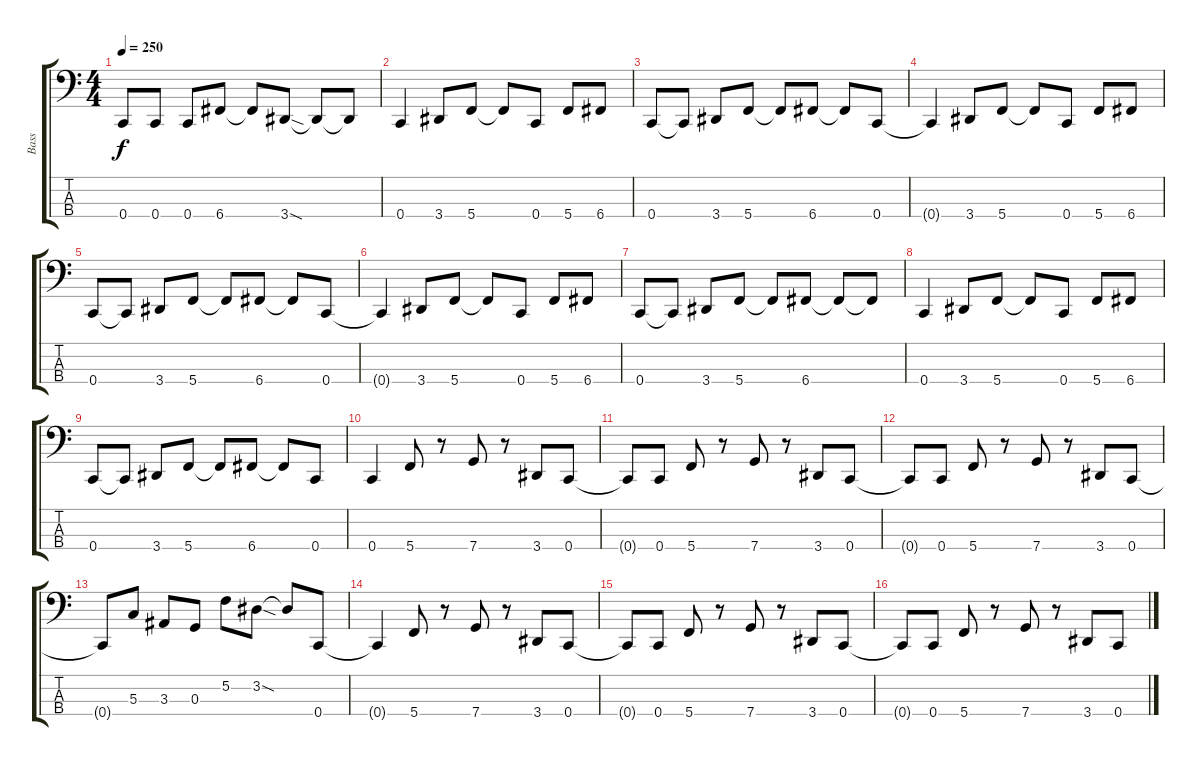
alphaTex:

\track ("Bass" "Bass") {instrument electricbassfinger}
\staff {score tabs}
\tuning (F2 C2 G1 C1) {hide}
\ts (4 4)
\tempo 250
\clef f4
\ks c
0.4.8{dy f} 0.4.8 0.4.8 6.4.8 6.4{t}.8 3.4{sod}.8 3.4{t}.8 3.4{t}.8 |
0.4.4 3.4.8 5.4.8 5.4{t}.8 0.4.8 5.4.8 6.4.8 |
0.4.8 0.4{t}.8 3.4.8 5.4.8 5.4{t}.8 6.4.8 6.4{t}.8 0.4.8 |
0.4{t}.4 3.4.8 5.4.8 5.4{t}.8 0.4.8 5.4.8 6.4.8 |
0.4.8 0.4{t}.8 3.4.8 5.4.8 5.4{t}.8 6.4.8 6.4{t}.8 0.4.8 |
0.4{t}.4 3.4.8 5.4.8 5.4{t}.8 0.4.8 5.4.8 6.4.8 |
0.4.8 0.4{t}.8 3.4.8 5.4.8 5.4{t}.8 6.4.8 6.4{t}.8 6.4{t}.8 |
0.4.4 3.4.8 5.4.8 5.4{t}.8 0.4.8 5.4.8 6.4.8 |
0.4.8 0.4{t}.8 3.4.8 5.4.8 5.4{t}.8 6.4.8 6.4{t}.8 0.4.8 |
0.4.4 5.4.8 r.8 7.4.8 r.8 3.4.8 0.4.8 |
0.4{t}.8 0.4.8 5.4.8 r.8 7.4.8 r.8 3.4.8 0.4.8 |
0.4{t}.8 0.4.8 5.4.8 r.8 7.4.8 r.8 3.4.8 0.4.8 |
0.4{t}.8 5.3.8 3.3.8 0.3.8 5.2.8 3.2{sod}.8 3.2{t}.8 0.4.8 |
0.4{t}.4 5.4.8 r.8 7.4.8 r.8 3.4.8 0.4.8 |
0.4{t}.8 0.4.8 5.4.8 r.8 7.4.8 r.8 3.4.8 0.4.8 |
0.4{t}.8 0.4.8 5.4.8 r.8 7.4.8 r.8 3.4.8 0.4.8
